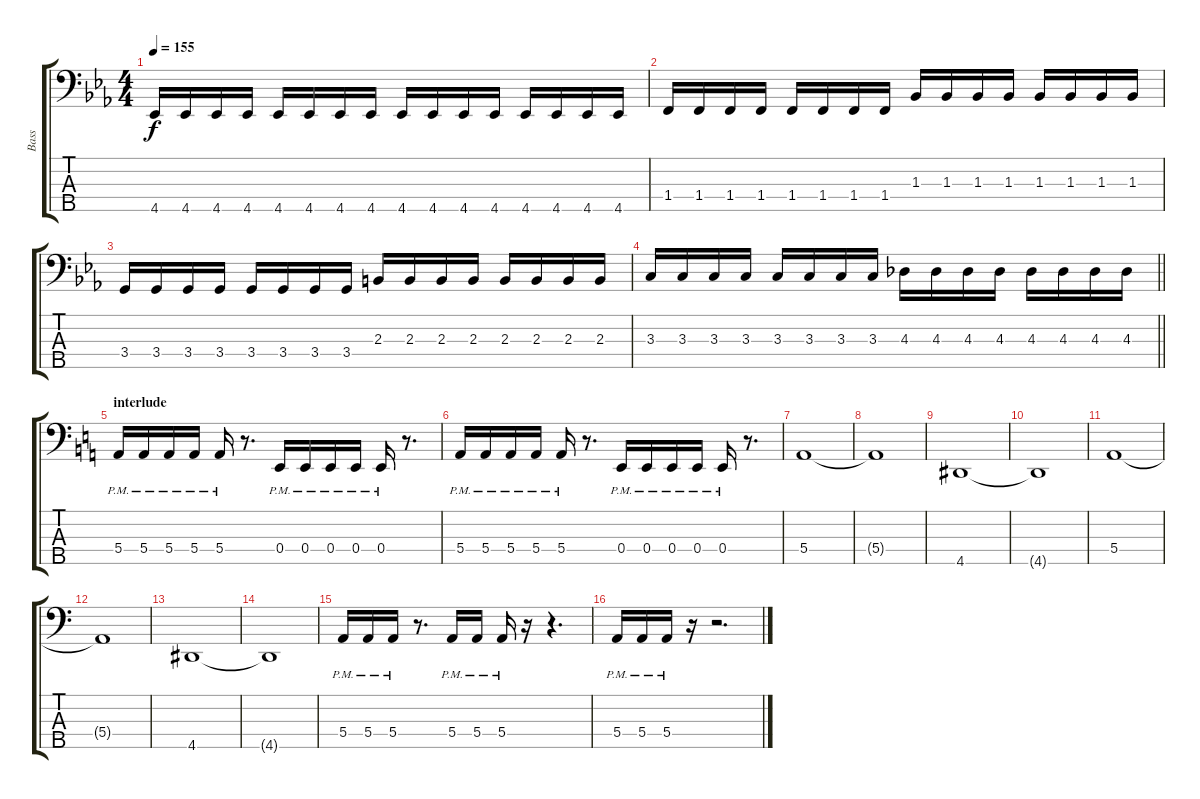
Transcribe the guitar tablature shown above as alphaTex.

\track ("Bass" "Bass") {instrument electricbassfinger}
\staff {score tabs}
\tuning (G2 D2 A1 E1 B0) {hide}
\ts (4 4)
\tempo 155
\clef f4
\ks cminor
4.5.16{dy f} 4.5.16 4.5.16 4.5.16 4.5.16 4.5.16 4.5.16 4.5.16 4.5.16 4.5.16 4.5.16 4.5.16 4.5.16 4.5.16 4.5.16 4.5.16 |
1.4.16 1.4.16 1.4.16 1.4.16 1.4.16 1.4.16 1.4.16 1.4.16 1.3.16 1.3.16 1.3.16 1.3.16 1.3.16 1.3.16 1.3.16 1.3.16 |
3.4.16 3.4.16 3.4.16 3.4.16 3.4.16 3.4.16 3.4.16 3.4.16 2.3.16 2.3.16 2.3.16 2.3.16 2.3.16 2.3.16 2.3.16 2.3.16 |
\barLineRight lightlight
3.3.16 3.3.16 3.3.16 3.3.16 3.3.16 3.3.16 3.3.16 3.3.16 4.3.16 4.3.16 4.3.16 4.3.16 4.3.16 4.3.16 4.3.16 4.3.16 |
\section ("" "interlude")
\ks aminor
5.4{pm}.16 5.4{pm}.16 5.4{pm}.16 5.4{pm}.16 5.4{pm}.16 r.8{d} 0.4{pm}.16 0.4{pm}.16 0.4{pm}.16 0.4{pm}.16 0.4{pm}.16 r.8{d} |
5.4{pm}.16 5.4{pm}.16 5.4{pm}.16 5.4{pm}.16 5.4{pm}.16 r.8{d} 0.4{pm}.16 0.4{pm}.16 0.4{pm}.16 0.4{pm}.16 0.4{pm}.16 r.8{d} |
5.4.1 |
5.4{t}.1 |
4.5.1 |
4.5{t}.1 |
5.4.1 |
5.4{t}.1 |
4.5.1 |
4.5{t}.1 |
5.4{pm}.16 5.4{pm}.16 5.4{pm}.16 r.8{d} 5.4{pm}.16 5.4{pm}.16 5.4{pm}.16 r.16 r.4{d} |
5.4{pm}.16 5.4{pm}.16 5.4{pm}.16 r.16 r.2{d}
